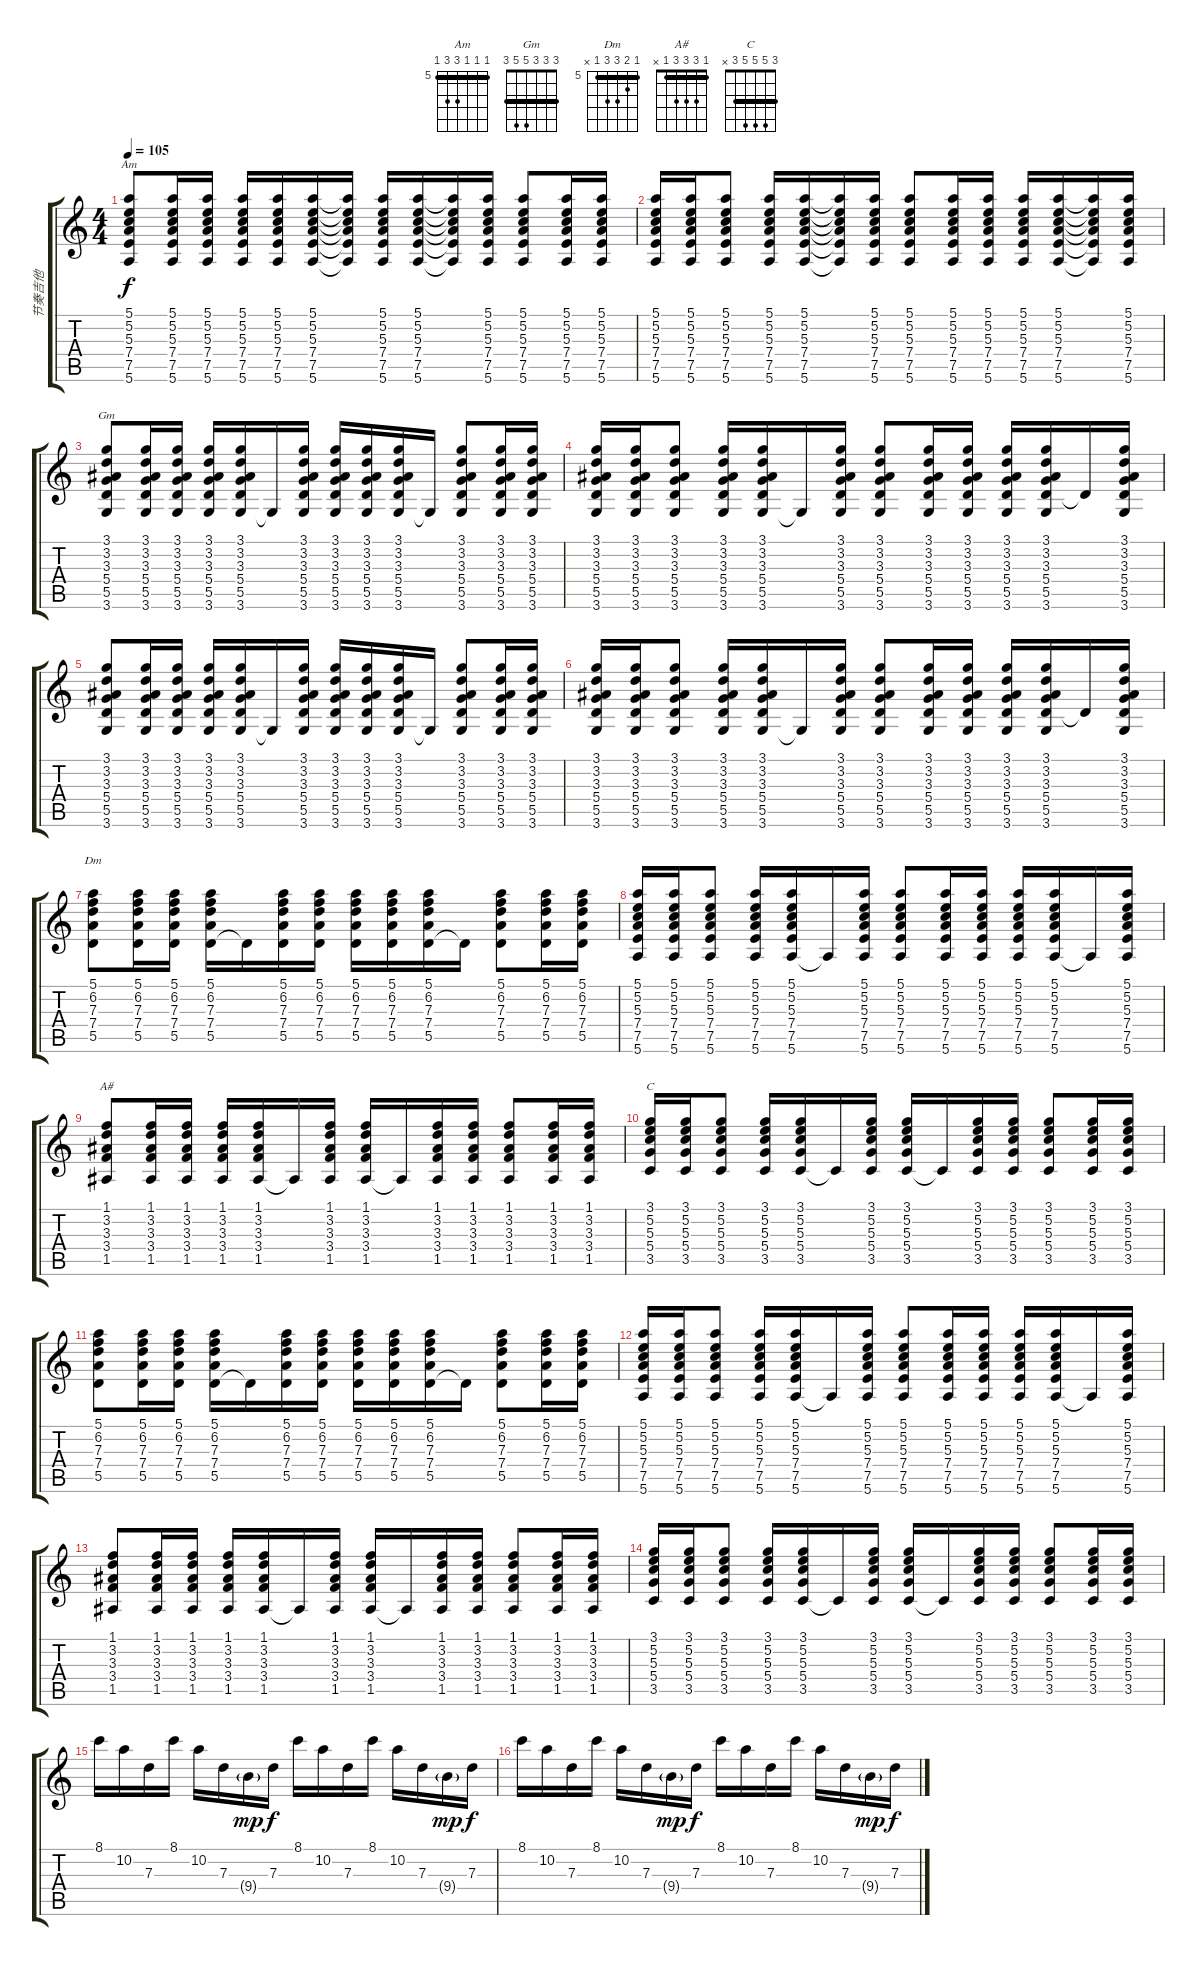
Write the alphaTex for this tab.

\track ("节奏吉他" "节奏吉他") {instrument electricguitarclean}
\staff {score tabs}
\tuning (E4 B3 G3 D3 A2 E2) {hide}
\chord ("Am" 5 5 5 7 7 5) {firstfret 5 barre 5}
\chord ("Gm" 3 3 3 5 5 3) {barre 3}
\chord ("Dm" 5 6 7 7 5 x) {firstfret 5 barre 5}
\chord ("A#" 1 3 3 3 1 x) {barre 1}
\chord ("C" 3 5 5 5 3 x) {barre 3}
\ts (4 4)
\tempo 105
\clef g2
\ks c
(5.1 5.2 5.3 7.4 7.5 5.6).8{ch "Am" dy f} (5.1 5.2 5.3 7.4 7.5 5.6).16 (5.1 5.2 5.3 7.4 7.5 5.6).16 (5.1 5.2 5.3 7.4 7.5 5.6).16 (5.1 5.2 5.3 7.4 7.5 5.6).16 (5.1 5.2 5.3 7.4 7.5 5.6).16 (5.1{t} 5.2{t} 5.3{t} 7.4{t} 7.5{t} 5.6{t}).16 (5.1 5.2 5.3 7.4 7.5 5.6).16 (5.1 5.2 5.3 7.4 7.5 5.6).16 (5.1{t} 5.2{t} 5.3{t} 7.4{t} 7.5{t} 5.6{t}).16 (5.1 5.2 5.3 7.4 7.5 5.6).16 (5.1 5.2 5.3 7.4 7.5 5.6).8 (5.1 5.2 5.3 7.4 7.5 5.6).16 (5.1 5.2 5.3 7.4 7.5 5.6).16 |
(5.1 5.2 5.3 7.4 7.5 5.6).16 (5.1 5.2 5.3 7.4 7.5 5.6).16 (5.1 5.2 5.3 7.4 7.5 5.6).8 (5.1 5.2 5.3 7.4 7.5 5.6).16 (5.1 5.2 5.3 7.4 7.5 5.6).16 (5.1{t} 5.2{t} 5.3{t} 7.4{t} 7.5{t} 5.6{t}).16 (5.1 5.2 5.3 7.4 7.5 5.6).16 (5.1 5.2 5.3 7.4 7.5 5.6).8 (5.1 5.2 5.3 7.4 7.5 5.6).16 (5.1 5.2 5.3 7.4 7.5 5.6).16 (5.1 5.2 5.3 7.4 7.5 5.6).16 (5.1 5.2 5.3 7.4 7.5 5.6).16 (5.1{t} 5.2{t} 5.3{t} 7.4{t} 7.5{t} 5.6{t}).16 (5.1 5.2 5.3 7.4 7.5 5.6).16 |
(3.1 3.2 3.3 5.4 5.5 3.6).8{ch "Gm"} (3.1 3.2 3.3 5.4 5.5 3.6).16 (3.1 3.2 3.3 5.4 5.5 3.6).16 (3.1 3.2 3.3 5.4 5.5 3.6).16 (3.1 3.2 3.3 5.4 5.5 3.6).16 3.6{t}.16 (3.1 3.2 3.3 5.4 5.5 3.6).16 (3.1 3.2 3.3 5.4 5.5 3.6).16 (3.1 3.2 3.3 5.4 5.5 3.6).16 (3.1 3.2 3.3 5.4 5.5 3.6).16 3.6{t}.16 (3.1 3.2 3.3 5.4 5.5 3.6).8 (3.1 3.2 3.3 5.4 5.5 3.6).16 (3.1 3.2 3.3 5.4 5.5 3.6).16 |
(3.1 3.2 3.3 5.4 5.5 3.6).16 (3.1 3.2 3.3 5.4 5.5 3.6).16 (3.1 3.2 3.3 5.4 5.5 3.6).8 (3.1 3.2 3.3 5.4 5.5 3.6).16 (3.1 3.2 3.3 5.4 5.5 3.6).16 3.6{t}.16 (3.1 3.2 3.3 5.4 5.5 3.6).16 (3.1 3.2 3.3 5.4 5.5 3.6).8 (3.1 3.2 3.3 5.4 5.5 3.6).16 (3.1 3.2 3.3 5.4 5.5 3.6).16 (3.1 3.2 3.3 5.4 5.5 3.6).16 (3.1 3.2 3.3 5.4 5.5 3.6).16 5.5{t}.16 (3.1 3.2 3.3 5.4 5.5 3.6).16 |
(3.1 3.2 3.3 5.4 5.5 3.6).8 (3.1 3.2 3.3 5.4 5.5 3.6).16 (3.1 3.2 3.3 5.4 5.5 3.6).16 (3.1 3.2 3.3 5.4 5.5 3.6).16 (3.1 3.2 3.3 5.4 5.5 3.6).16 3.6{t}.16 (3.1 3.2 3.3 5.4 5.5 3.6).16 (3.1 3.2 3.3 5.4 5.5 3.6).16 (3.1 3.2 3.3 5.4 5.5 3.6).16 (3.1 3.2 3.3 5.4 5.5 3.6).16 3.6{t}.16 (3.1 3.2 3.3 5.4 5.5 3.6).8 (3.1 3.2 3.3 5.4 5.5 3.6).16 (3.1 3.2 3.3 5.4 5.5 3.6).16 |
(3.1 3.2 3.3 5.4 5.5 3.6).16 (3.1 3.2 3.3 5.4 5.5 3.6).16 (3.1 3.2 3.3 5.4 5.5 3.6).8 (3.1 3.2 3.3 5.4 5.5 3.6).16 (3.1 3.2 3.3 5.4 5.5 3.6).16 3.6{t}.16 (3.1 3.2 3.3 5.4 5.5 3.6).16 (3.1 3.2 3.3 5.4 5.5 3.6).8 (3.1 3.2 3.3 5.4 5.5 3.6).16 (3.1 3.2 3.3 5.4 5.5 3.6).16 (3.1 3.2 3.3 5.4 5.5 3.6).16 (3.1 3.2 3.3 5.4 5.5 3.6).16 5.5{t}.16 (3.1 3.2 3.3 5.4 5.5 3.6).16 |
(5.1 6.2 7.3 7.4 5.5).8{ch "Dm"} (5.1 6.2 7.3 7.4 5.5).16 (5.1 6.2 7.3 7.4 5.5).16 (5.1 6.2 7.3 7.4 5.5).16 5.5{t}.16 (5.1 6.2 7.3 7.4 5.5).16 (5.1 6.2 7.3 7.4 5.5).16 (5.1 6.2 7.3 7.4 5.5).16 (5.1 6.2 7.3 7.4 5.5).16 (5.1 6.2 7.3 7.4 5.5).16 5.5{t}.16 (5.1 6.2 7.3 7.4 5.5).8 (5.1 6.2 7.3 7.4 5.5).16 (5.1 6.2 7.3 7.4 5.5).16 |
(5.1 5.2 5.3 7.4 7.5 5.6).16 (5.1 5.2 5.3 7.4 7.5 5.6).16 (5.1 5.2 5.3 7.4 7.5 5.6).8 (5.1 5.2 5.3 7.4 7.5 5.6).16 (5.1 5.2 5.3 7.4 7.5 5.6).16 5.6{t}.16 (5.1 5.2 5.3 7.4 7.5 5.6).16 (5.1 5.2 5.3 7.4 7.5 5.6).8 (5.1 5.2 5.3 7.4 7.5 5.6).16 (5.1 5.2 5.3 7.4 7.5 5.6).16 (5.1 5.2 5.3 7.4 7.5 5.6).16 (5.1 5.2 5.3 7.4 7.5 5.6).16 5.6{t}.16 (5.1 5.2 5.3 7.4 7.5 5.6).16 |
(1.1 3.2 3.3 3.4 1.5).8{ch "A#"} (1.1 3.2 3.3 3.4 1.5).16 (1.1 3.2 3.3 3.4 1.5).16 (1.1 3.2 3.3 3.4 1.5).16 (1.1 3.2 3.3 3.4 1.5).16 1.5{t}.16 (1.1 3.2 3.3 3.4 1.5).16 (1.1 3.2 3.3 3.4 1.5).16 1.5{t}.16 (1.1 3.2 3.3 3.4 1.5).16 (1.1 3.2 3.3 3.4 1.5).16 (1.1 3.2 3.3 3.4 1.5).8 (1.1 3.2 3.3 3.4 1.5).16 (1.1 3.2 3.3 3.4 1.5).16 |
(3.1 5.2 5.3 5.4 3.5).16{ch "C"} (3.1 5.2 5.3 5.4 3.5).16 (3.1 5.2 5.3 5.4 3.5).8 (3.1 5.2 5.3 5.4 3.5).16 (3.1 5.2 5.3 5.4 3.5).16 3.5{t}.16 (3.1 5.2 5.3 5.4 3.5).16 (3.1 5.2 5.3 5.4 3.5).16 3.5{t}.16 (3.1 5.2 5.3 5.4 3.5).16 (3.1 5.2 5.3 5.4 3.5).16 (3.1 5.2 5.3 5.4 3.5).8 (3.1 5.2 5.3 5.4 3.5).16 (3.1 5.2 5.3 5.4 3.5).16 |
(5.1 6.2 7.3 7.4 5.5).8 (5.1 6.2 7.3 7.4 5.5).16 (5.1 6.2 7.3 7.4 5.5).16 (5.1 6.2 7.3 7.4 5.5).16 5.5{t}.16 (5.1 6.2 7.3 7.4 5.5).16 (5.1 6.2 7.3 7.4 5.5).16 (5.1 6.2 7.3 7.4 5.5).16 (5.1 6.2 7.3 7.4 5.5).16 (5.1 6.2 7.3 7.4 5.5).16 5.5{t}.16 (5.1 6.2 7.3 7.4 5.5).8 (5.1 6.2 7.3 7.4 5.5).16 (5.1 6.2 7.3 7.4 5.5).16 |
(5.1 5.2 5.3 7.4 7.5 5.6).16 (5.1 5.2 5.3 7.4 7.5 5.6).16 (5.1 5.2 5.3 7.4 7.5 5.6).8 (5.1 5.2 5.3 7.4 7.5 5.6).16 (5.1 5.2 5.3 7.4 7.5 5.6).16 5.6{t}.16 (5.1 5.2 5.3 7.4 7.5 5.6).16 (5.1 5.2 5.3 7.4 7.5 5.6).8 (5.1 5.2 5.3 7.4 7.5 5.6).16 (5.1 5.2 5.3 7.4 7.5 5.6).16 (5.1 5.2 5.3 7.4 7.5 5.6).16 (5.1 5.2 5.3 7.4 7.5 5.6).16 5.6{t}.16 (5.1 5.2 5.3 7.4 7.5 5.6).16 |
(1.1 3.2 3.3 3.4 1.5).8 (1.1 3.2 3.3 3.4 1.5).16 (1.1 3.2 3.3 3.4 1.5).16 (1.1 3.2 3.3 3.4 1.5).16 (1.1 3.2 3.3 3.4 1.5).16 1.5{t}.16 (1.1 3.2 3.3 3.4 1.5).16 (1.1 3.2 3.3 3.4 1.5).16 1.5{t}.16 (1.1 3.2 3.3 3.4 1.5).16 (1.1 3.2 3.3 3.4 1.5).16 (1.1 3.2 3.3 3.4 1.5).8 (1.1 3.2 3.3 3.4 1.5).16 (1.1 3.2 3.3 3.4 1.5).16 |
(3.1 5.2 5.3 5.4 3.5).16 (3.1 5.2 5.3 5.4 3.5).16 (3.1 5.2 5.3 5.4 3.5).8 (3.1 5.2 5.3 5.4 3.5).16 (3.1 5.2 5.3 5.4 3.5).16 3.5{t}.16 (3.1 5.2 5.3 5.4 3.5).16 (3.1 5.2 5.3 5.4 3.5).16 3.5{t}.16 (3.1 5.2 5.3 5.4 3.5).16 (3.1 5.2 5.3 5.4 3.5).16 (3.1 5.2 5.3 5.4 3.5).8 (3.1 5.2 5.3 5.4 3.5).16 (3.1 5.2 5.3 5.4 3.5).16 |
8.1.16 10.2.16 7.3.16 8.1.16 10.2.16 7.3.16 9.4{g}.16{dy mp} 7.3.16{dy f} 8.1.16 10.2.16 7.3.16 8.1.16 10.2.16 7.3.16 9.4{g}.16{dy mp} 7.3.16{dy f} |
8.1.16 10.2.16 7.3.16 8.1.16 10.2.16 7.3.16 9.4{g}.16{dy mp} 7.3.16{dy f} 8.1.16 10.2.16 7.3.16 8.1.16 10.2.16 7.3.16 9.4{g}.16{dy mp} 7.3.16{dy f}
